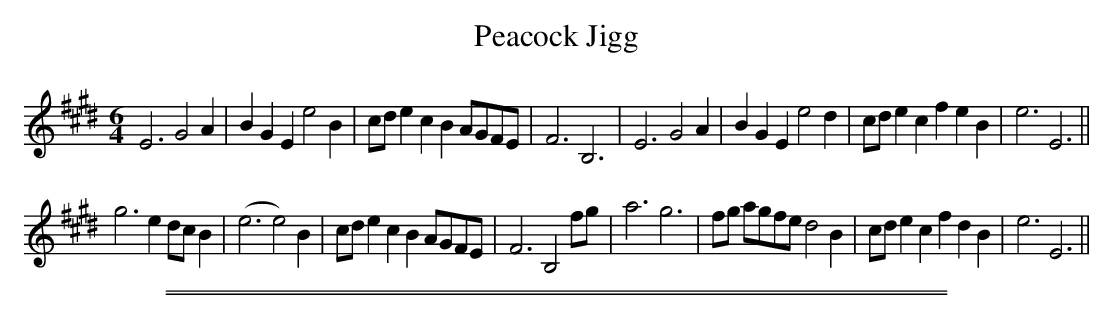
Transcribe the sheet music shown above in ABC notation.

X:1
T: Peacock Jigg
M:6/4
L:1/4
K:E
E3G2A | BGEe2B | c/d/ecBA/G/F/E/ | F3B,3 | E3G2A | BGEe2d | c/d/ecfeB | e3E3 ||
g3ed/c/B | (e3e2)B | c/d/ecBA/G/F/E/ | F3B,2f/g/ | a3g3 | f/g/ a/g/f/e/d2B | c/d/ecf dB | e3E3 ||
